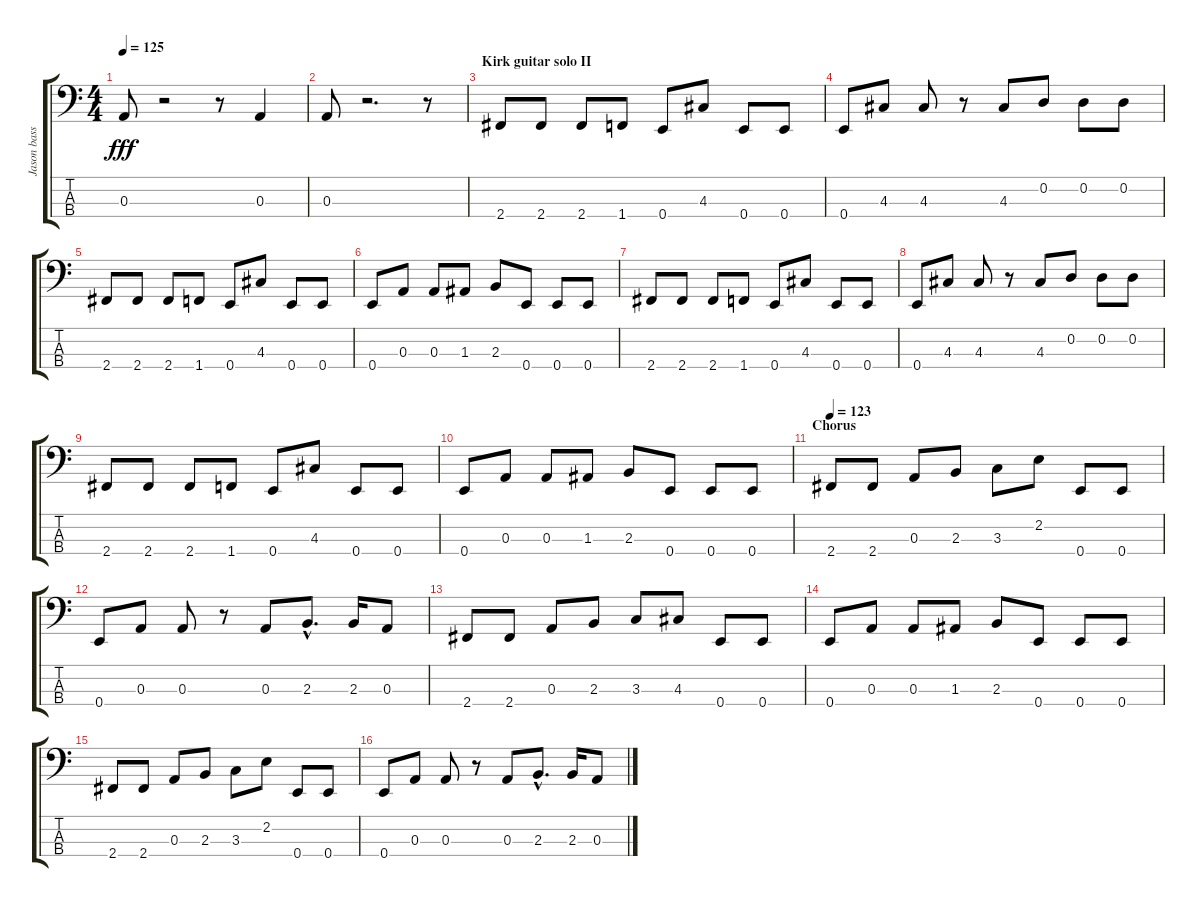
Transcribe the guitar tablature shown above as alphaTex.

\track ("Jason bass" "Jason bass") {instrument electricbasspick}
\staff {score tabs}
\tuning (G2 D2 A1 E1) {hide}
\ts (4 4)
\tempo 125
\clef f4
\ks c
0.3.8{dy fff} r.2 r.8 0.3.4 |
0.3.8 r.2{d} r.8 |
\section ("" "Kirk guitar solo II")
2.4.8 2.4.8 2.4.8 1.4.8 0.4.8 4.3.8 0.4.8 0.4.8 |
0.4.8 4.3.8 4.3.8 r.8 4.3.8 0.2.8 0.2.8 0.2.8 |
2.4.8 2.4.8 2.4.8 1.4.8 0.4.8 4.3.8 0.4.8 0.4.8 |
0.4.8 0.3.8 0.3.8 1.3.8 2.3.8 0.4.8 0.4.8 0.4.8 |
2.4.8 2.4.8 2.4.8 1.4.8 0.4.8 4.3.8 0.4.8 0.4.8 |
0.4.8 4.3.8 4.3.8 r.8 4.3.8 0.2.8 0.2.8 0.2.8 |
2.4.8 2.4.8 2.4.8 1.4.8 0.4.8 4.3.8 0.4.8 0.4.8 |
0.4.8 0.3.8 0.3.8 1.3.8 2.3.8 0.4.8 0.4.8 0.4.8 |
\section ("" "Chorus")
\tempo 123
2.4.8 2.4.8 0.3.8 2.3.8 3.3.8 2.2.8 0.4.8 0.4.8 |
0.4.8 0.3.8 0.3.8 r.8 0.3.8 2.3{hac}.8{d} 2.3.16 0.3.8 |
2.4.8 2.4.8 0.3.8 2.3.8 3.3.8 4.3.8 0.4.8 0.4.8 |
0.4.8 0.3.8 0.3.8 1.3.8 2.3.8 0.4.8 0.4.8 0.4.8 |
2.4.8 2.4.8 0.3.8 2.3.8 3.3.8 2.2.8 0.4.8 0.4.8 |
0.4.8 0.3.8 0.3.8 r.8 0.3.8 2.3{hac}.8{d} 2.3.16 0.3.8
